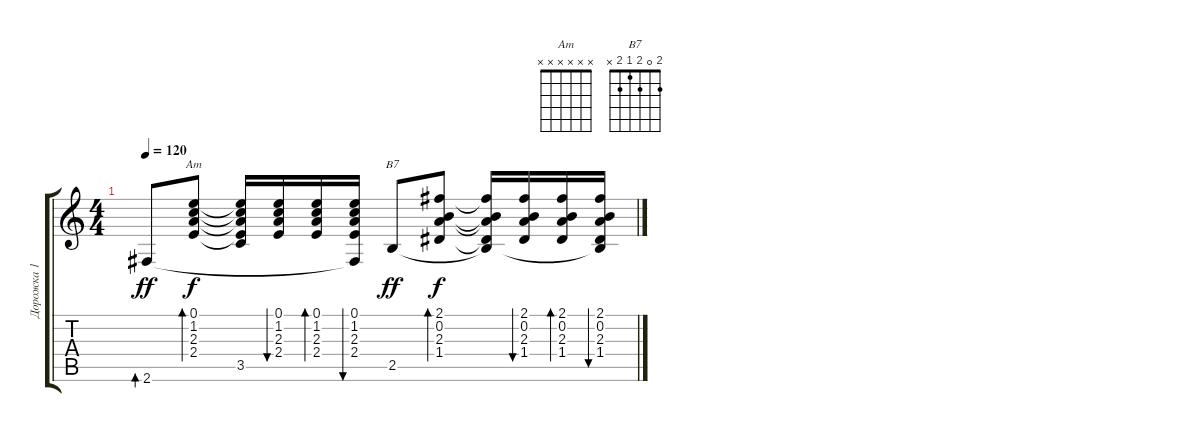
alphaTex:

\track ("Дорожка 1" "Дорожка 1") {instrument acousticguitarnylon}
\staff {score tabs}
\tuning (E4 B3 G3 D3 A2 E2) {hide}
\chord ("Am" x x x x x x) {firstfret 0}
\chord ("B7" 2 0 2 1 2 x)
\ts (4 4)
\tempo 120
\clef g2
\ks c
2.6.8{bd 60 dy ff} (0.1 1.2 2.3 2.4).8{bd 60 ch "Am" dy f} (0.1{t} 1.2{t} 2.3{t} 2.4{t} 3.5{t}).16 (0.1 1.2 2.3 2.4).16{bu 30} (0.1 1.2 2.3 2.4).16{bd 30} (0.1 1.2 2.3 2.4 2.6{t}).16{bu 30} 2.5.8{ch "B7" dy ff} (2.1 0.2 2.3 1.4).8{bd 60 dy f} (2.1{t} 0.2{t} 2.3{t} 1.4{t} 2.5{t}).16 (2.1 0.2 2.3 1.4).16{bu 30} (2.1 0.2 2.3 1.4).16{bd 30} (2.1 0.2 2.3 1.4 2.5{t}).16{bu 30}
